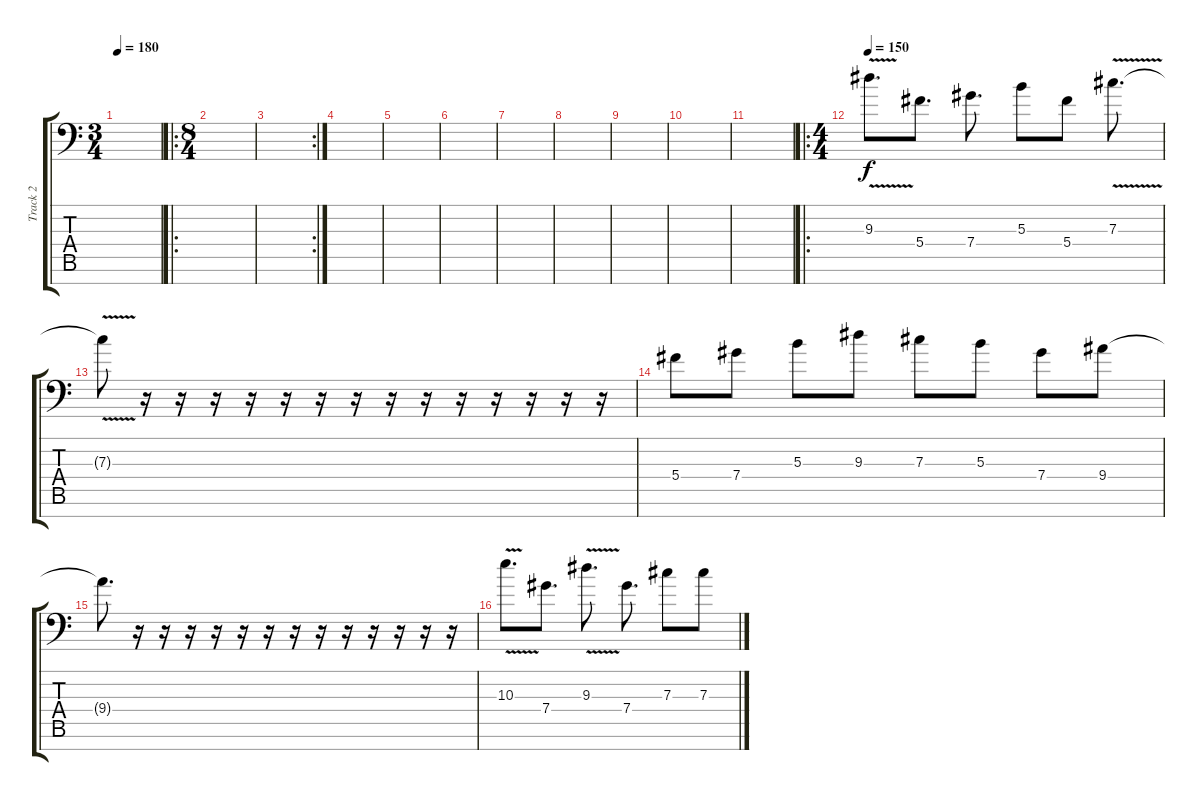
\track ("Track 2" "Track 2") {instrument distortionguitar}
\staff {score tabs}
\tuning (Eb4 Bb3 Gb3 Db3 Ab2 Eb2 Ab1) {hide}
\ts (3 4)
\tempo 180
\clef f4
\ks c
|
\ro
\ts (8 4)
|
\rc 2
|
|
|
|
|
|
|
|
|
\ro
\ts (4 4)
\tempo 150
9.3{v}.8{d} 5.4.8{d} 7.4.8{d} 5.3.8 5.4.8 7.3{v}.8{d} |
7.3{t}.8 r.16 r.16 r.16 r.16 r.16 r.16 r.16 r.16 r.16 r.16 r.16 r.16 r.16 r.16 |
5.4.8 7.4.8 5.3.8 9.3.8 7.3.8 5.3.8 7.4.8 9.4.8 |
9.4{t}.8{d} r.16 r.16 r.16 r.16 r.16 r.16 r.16 r.16 r.16 r.16 r.16 r.16 r.16 |
10.3{v}.8{d} 7.4.8{d} 9.3{v}.8{d} 7.4.8{d} 7.3.8 7.3.8
